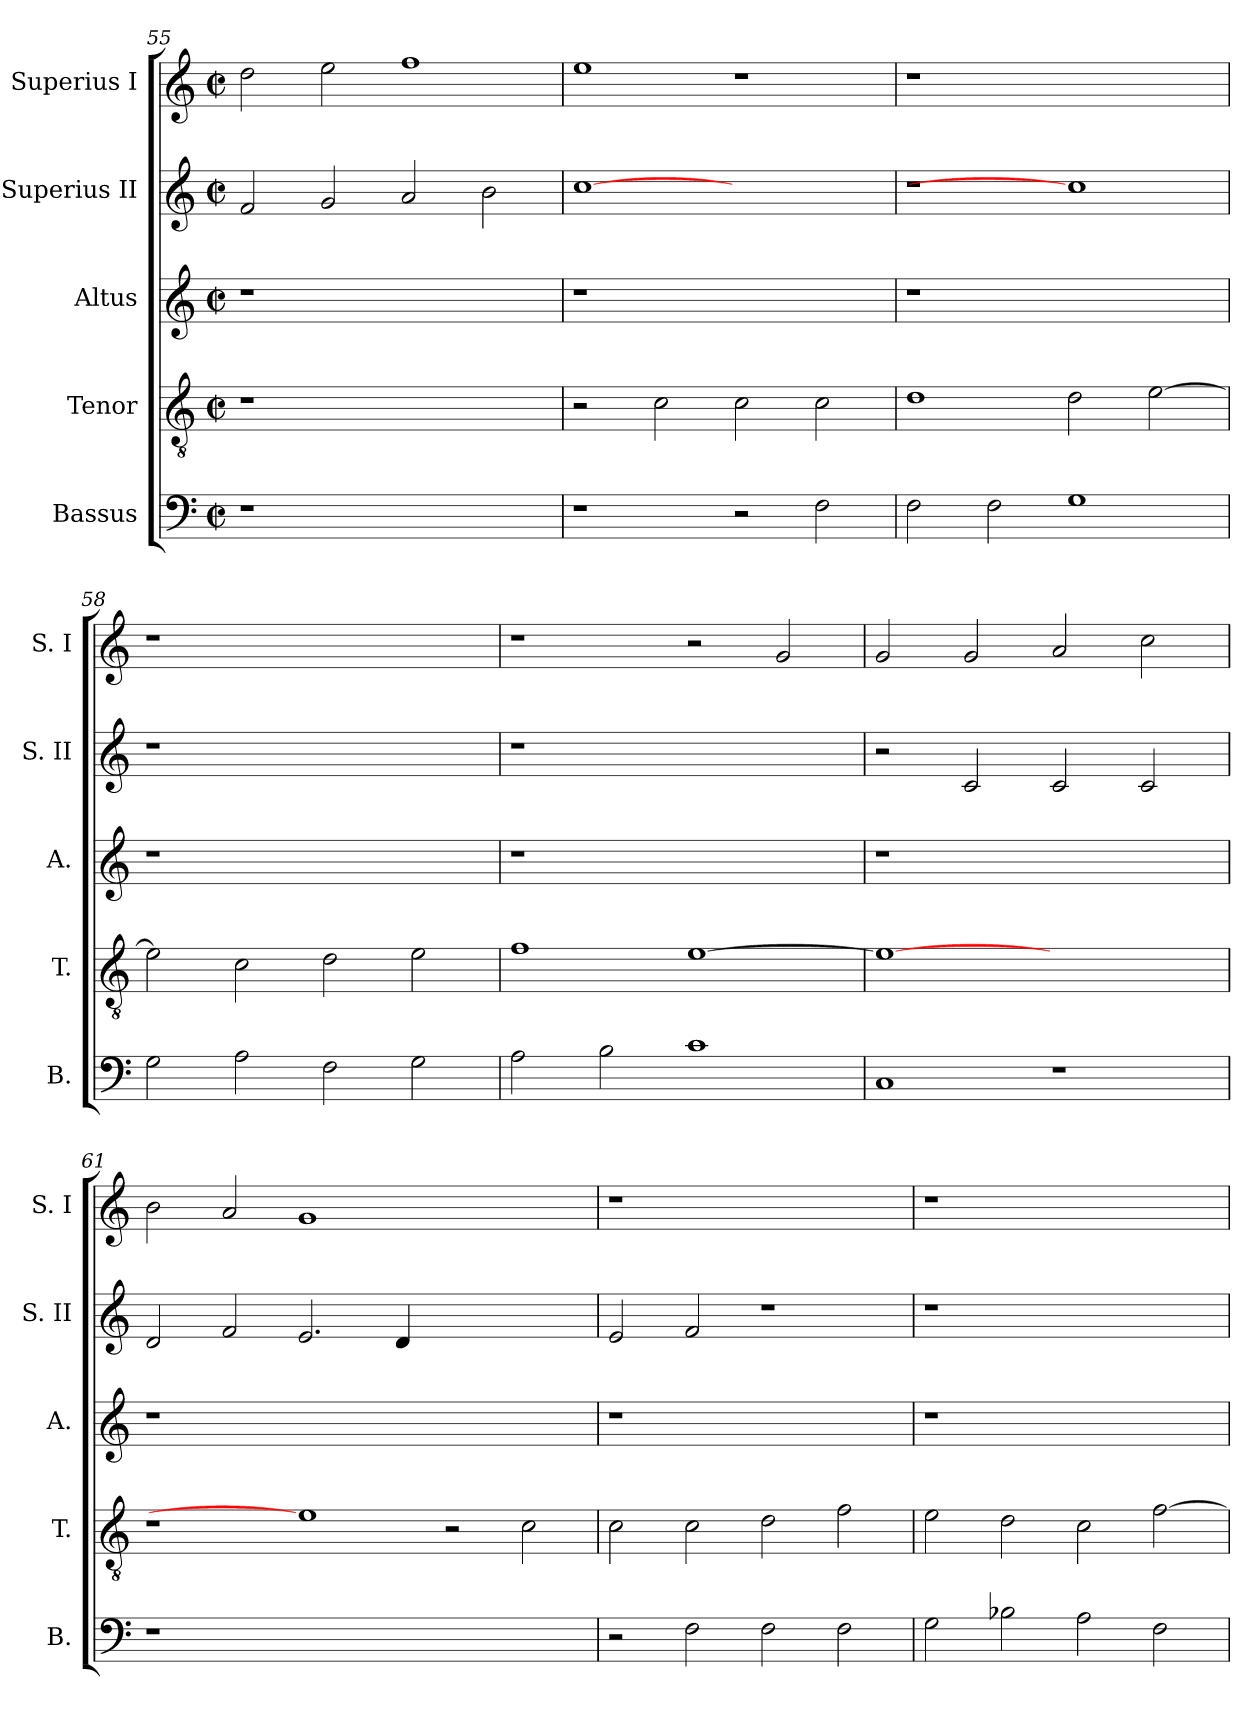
**kern	**kern	**kern	**kern	**kern
*part5	*part4	*part3	*part2	*part1
*staff5	*staff4	*staff3	*staff2	*staff1
*I"Bassus	*I"Tenor	*I"Altus	*I"Superius II	*I"Superius I
*I'B.	*I'T.	*I'A.	*I'S. II	*I'S. I
*clefF4	*clefGv2	*clefG2	*clefG2	*clefG2
*	*ITrd7c12	*	*	*
*k[]	*k[]	*k[]	*k[]	*k[]
*C:	*C:	*C:	*C:	*C:
*M2/2	*M2/2	*M2/2	*M2/2	*M2/2
*met(c|)	*met(c|)	*met(c|)	*met(c|)	*met(c|)
=55	=55	=55	=55	=55
!LO:N:vis=1	!LO:N:vis=1	!LO:N:vis=1	!	!
1r	1r	1r	2fi/	2ddi\
.	.	.	2gi/	2eei\
1ryy	1ryy	1ryy	2ai/	1ffi
.	.	.	2bi\	.
=56	=56	=56	=56	=56
!	!	!LO:N:vis=1	!	!
1r	2r	1r	[1cci	1eei
.	2Ci\	.	.	.
2r	2Ci\	1ryy	1ryy	1r
2Fi\	2Ci\	.	.	.
=57	=57	=57	=57	=57
!	!	!LO:N:vis=1	!LO:N:vis=1	!LO:N:vis=1
2Fi\	1Di	1r	1r	1r
2Fi\	.	.	.	.
1Gi	2Di\	1ryy	1cci]	1ryy
.	[>2Ei\	.	.	.
!!LO:PB:g=z
=58	=58	=58	=58	=58
!	!	!LO:N:vis=1	!LO:N:vis=1	!LO:N:vis=1
2Gi\	2Ei\]	1r	1r	1r
2Ai\	2Ci\	.	.	.
2Fi\	2Di\	1ryy	1ryy	1ryy
2Gi\	2Ei\	.	.	.
=59	=59	=59	=59	=59
!	!	!LO:N:vis=1	!LO:N:vis=1	!
2Ai\	1Fi	1r	1r	1r
2Bi\	.	.	.	.
1ci	[>1Ei	1ryy	1ryy	2r
.	.	.	.	2gi/
=60	=60	=60	=60	=60
!	!	!LO:N:vis=1	!	!
1Ci	1Ei_>	1r	2r	2gi/
.	.	.	2ci/	2gi/
1r	1ryy	1ryy	2ci/	2ai/
.	.	.	2ci/	2cci\
=61	=61	=61	=61	=61
!LO:N:vis=1	!	!LO:N:vis=1	!	!
1r	1r	1r	2di/	2bi\
.	.	.	2fi/	2ai/
0ryy	1Ei]	0ryy	2.ei/	1gi
.	.	.	4di/	.
.	2r	.	1ryy	1ryy
.	2Ci\	.	.	.
=62	=62	=62	=62	=62
!	!	!LO:N:vis=1	!	!LO:N:vis=1
2r	2Ci\	1r	2ei/	1r
2Fi\	2Ci\	.	2fi/	.
2Fi\	2Di\	1ryy	1r	1ryy
2Fi\	2Fi\	.	.	.
!!LO:LB:g=z
=63	=63	=63	=63	=63
!	!	!LO:N:vis=1	!LO:N:vis=1	!LO:N:vis=1
2Gi\	2Ei\	1r	1r	1r
2B-Xi\	2Di\	.	.	.
2Ai\	2Ci\	1ryy	1ryy	1ryy
2Fi\	[>2Fi\	.	.	.
=	=	=	=	=
*-	*-	*-	*-	*-
